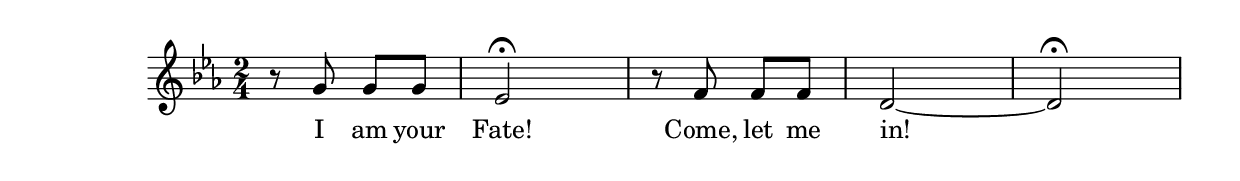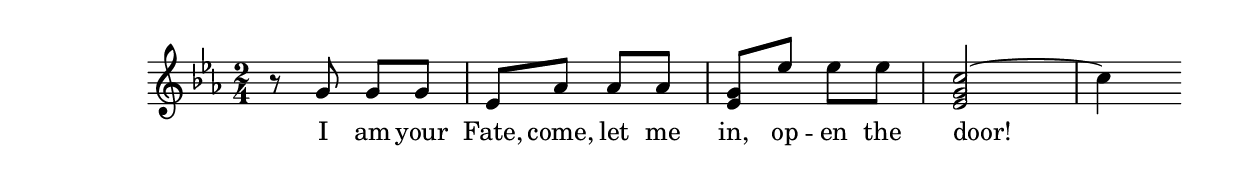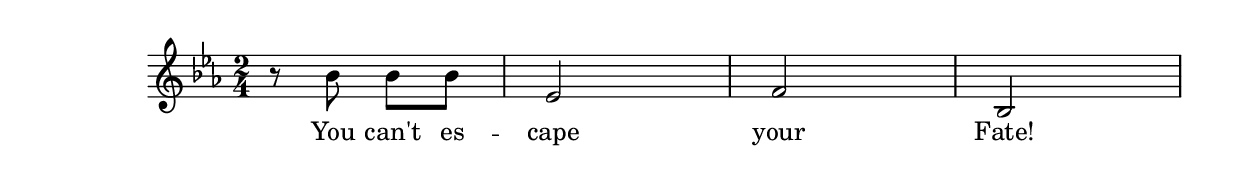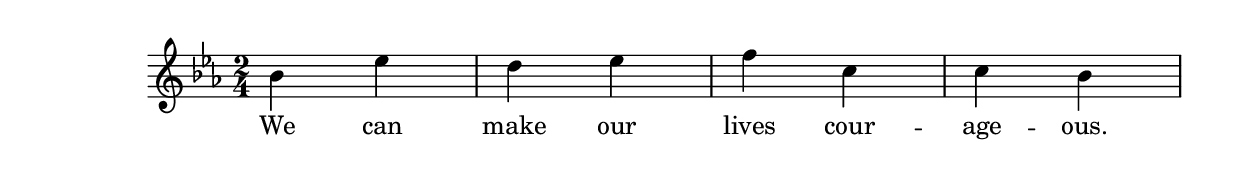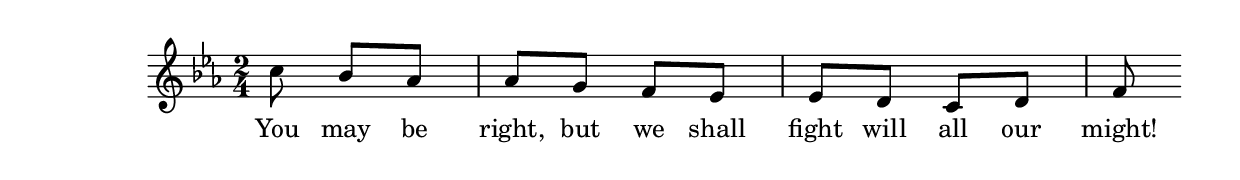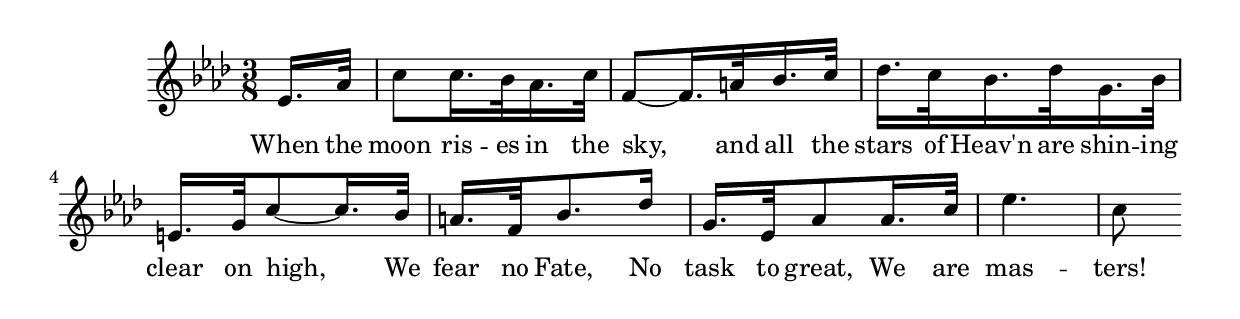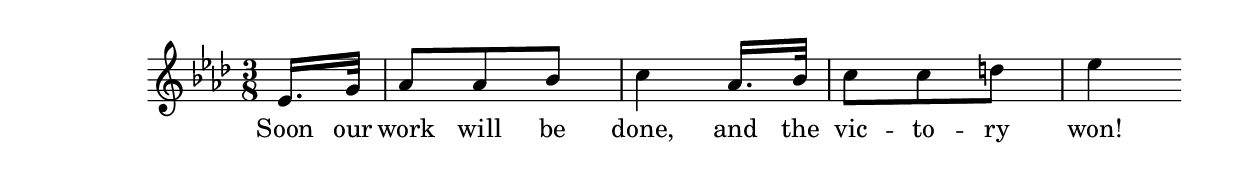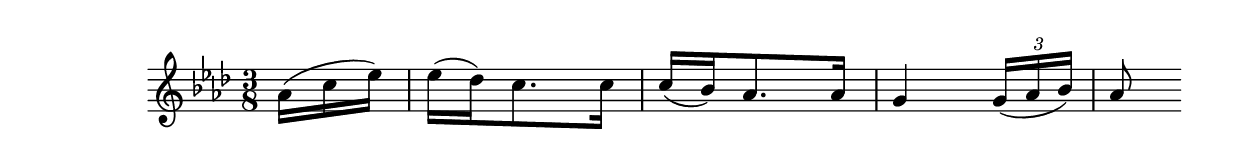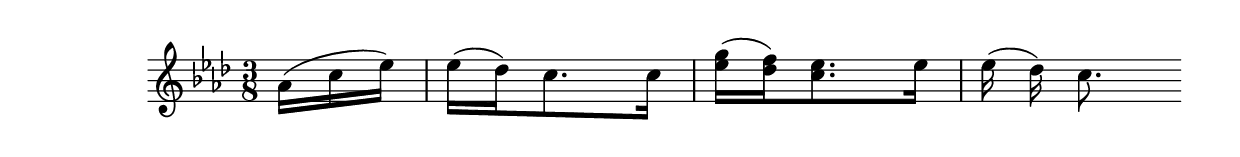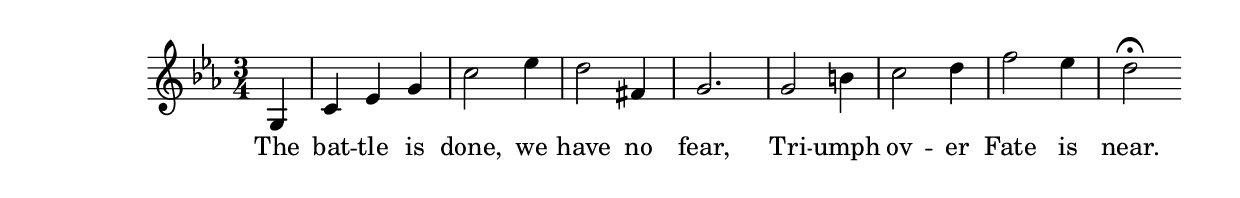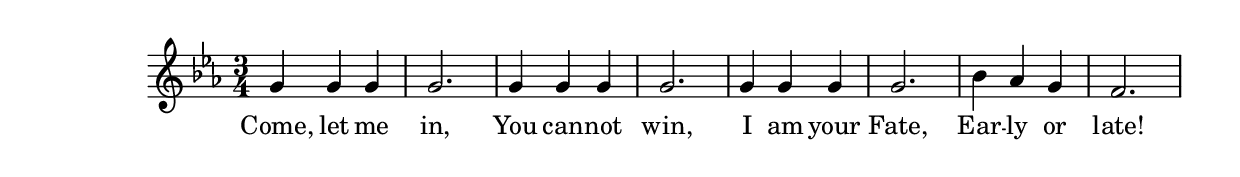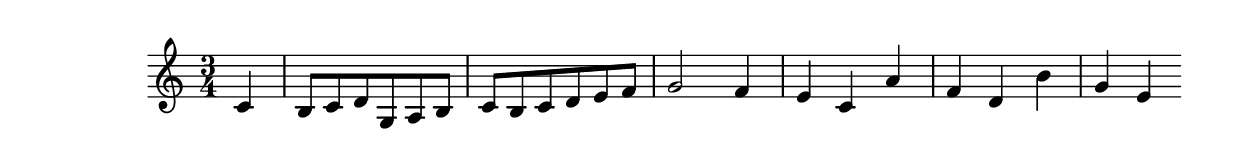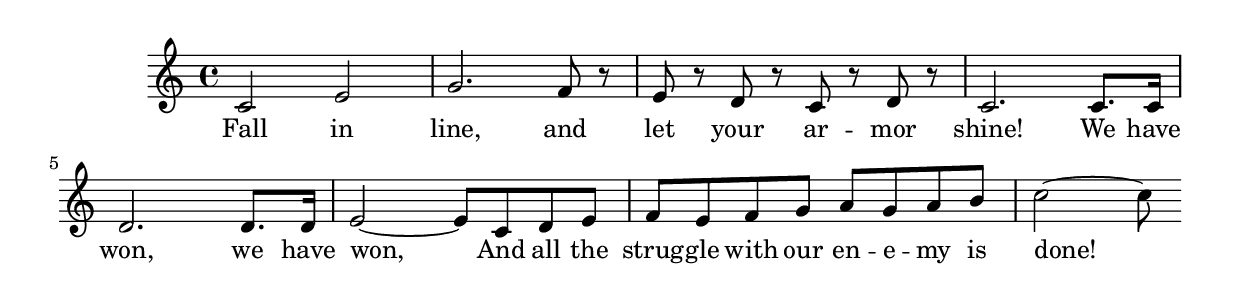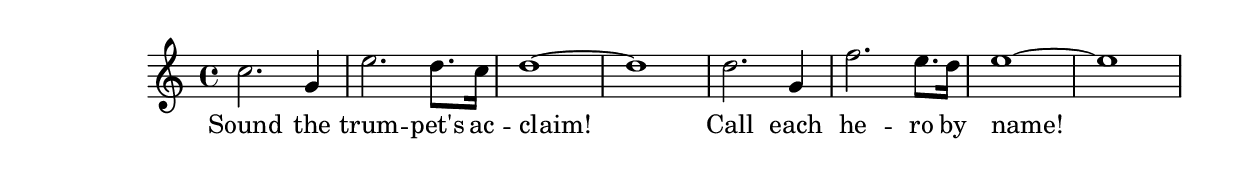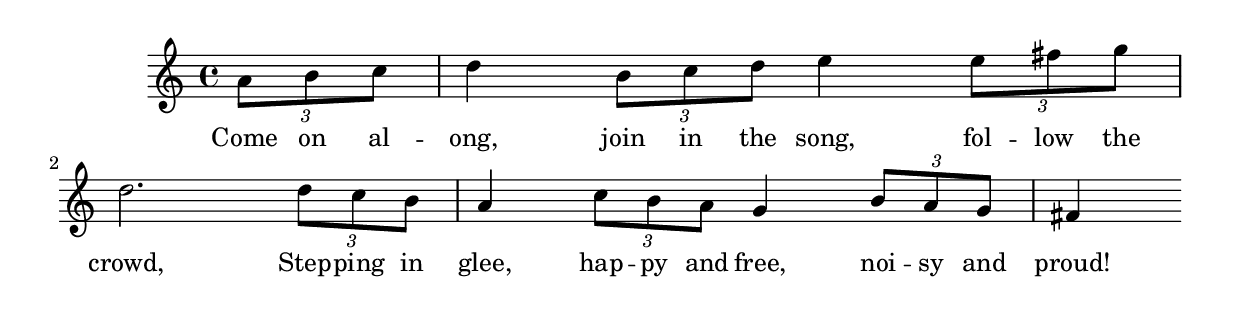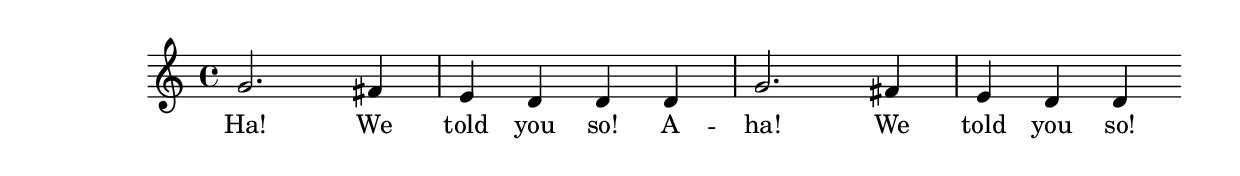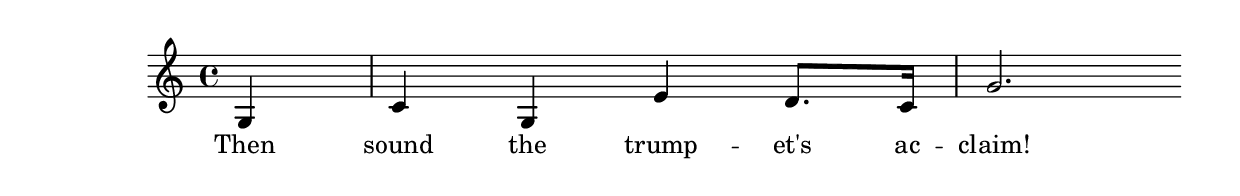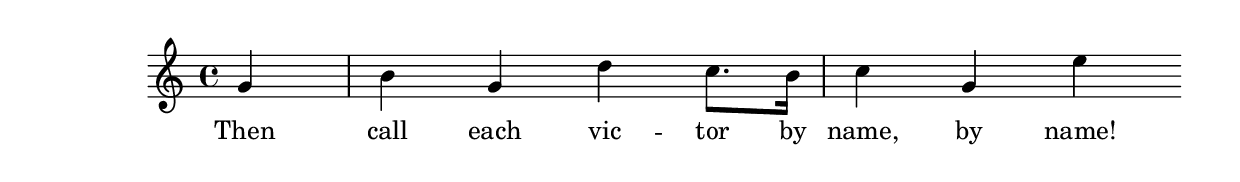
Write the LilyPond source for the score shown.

% Beethoven Symphony No. 4
\version "2.18.2"
% Melody definitions for movements of
% Beethovens's 5th Symphony (beethoven-005)

% Movement I Melody A {{{
melody_ia = <<
    \relative c'' {
        \clef "treble"
        \key c \minor
        \time 2/4
        r8 g g g | ees2\fermata | r8 f f f | d2~ | d2\fermata |
    }
    \addlyrics {
        I am your Fate! Come, let me in!
    }
>> % }}}

% Movement I Melody B {{{
melody_ib = <<
    \relative c'' {
        \clef "treble"
        \key c \minor
        \time 2/4
        r8 g g g | ees8 aes aes aes | <g ees>8 ees' ees ees | <c g ees>2~ | c4
    }
    \addlyrics {
        I am your Fate, come, let me in, op -- en the door!
    }
>> % }}}

% Movement I Melody C {{{
melody_ic = <<
    \relative c'' {
        \clef "treble"
        \key c \minor
        \time 2/4
        r8 bes bes bes | ees,2 | f2 | bes,2 |
    }
    \addlyrics {
        You can't es -- cape your Fate!
    }
>> % }}}

% Movement I Melody D {{{
melody_id = <<
    \relative c'' {
        \clef "treble"
        \key c \minor
        \time 2/4
        bes4 ees | d4 ees | f4 c | c4 bes |
    }
    \addlyrics {
        We can make our lives cour -- age -- ous.
    }
>> % }}}

% Movement I Melody E {{{
melody_ie = <<
    \relative c'' {
        \clef "treble"
        \key c \minor
        \time 2/4
        \partial 4. c8 bes aes |
        aes8 g f ees | ees8 d c d | f
    }
    \addlyrics {
        You may be right, but we shall fight will all our might!
    }
>> % }}}

% Movement II Melody A {{{
melody_iia = <<
    \relative c' {
        \clef "treble"
        \key aes \major
        \time 3/8
        \partial 8 ees16. aes32 |
        c8 c16. bes32 aes16. c32 |
        f,8~ f16. a32 bes16. c32 |
        des16. c32 bes16. des32 g,16. bes32 |
        e,16. g32 c8~ c16. bes32 |
        a16. f32 bes8. des16 |
        g,16. ees32 aes8 aes16. c32 | ees4. | c8
    }
    \addlyrics {
        When the moon ris -- es in the sky,
        and all the stars of Heav'n are shin -- ing
        clear on high, We fear no Fate,
        No task to great, We are mas -- ters!
    }
>> % }}}

% Movement II Melody B {{{
melody_iib = <<
    \relative c' {
        \clef "treble"
        \key aes \major
        \time 3/8
        \partial 8 ees16. g32 |
        aes8 aes bes |
        c4 aes16. bes32 |
        c8 c d | ees4
    }
    \addlyrics {
        Soon our work will be done,
        and the vic -- to -- ry won!
    }
>> % }}}

% Movement II Melody C {{{
melody_iic = <<
    \relative c'' {
        \clef "treble"
        \key aes \major
        \time 3/8
        \partial 8. aes16( c ees) |
        ees16( des) c8. c16 |
        c16( bes) aes8. aes16 |
        g4 \tuplet 3/2 { g16( aes bes) } |
        aes8
    }
    \addlyrics {
    }
>> % }}}

% Movement II Melody D {{{
melody_iid = <<
    \relative c'' {
        \clef "treble"
        \key aes \major
        \time 3/8
        \partial 8. aes16( c ees) |
        ees16( des) c8. c16 |
        <g' ees>16( <f des>) <ees c>8. ees16 |
        ees16( des) c8.
    }
    \addlyrics {
    }
>> % }}}

% Movement III Melody A {{{
melody_iiia = <<
    \relative c' {
        \clef "treble"
        \key c \minor
        \time 3/4
        \partial 4 g4 |
        c4 ees g | c2 ees4 |
        d2 fis,4 | g2. |
        g2 b4 | c2 d4 | f2 ees4 | d2\fermata
    }
    \addlyrics {
        The bat -- tle is done, we have no fear,
        Tri -- umph ov -- er Fate is near.
    }
>> % }}}

% Movement III Melody B {{{
melody_iiib = <<
    \relative c'' {
        \clef "treble"
        \key c \minor
        \time 3/4
        g4 g g | g2. | g4 g g | g2.
        g4 g g | g2. | bes4 aes g | f2.
    }
    \addlyrics {
      Come, let me in, You can -- not win,
      I am your Fate, Ear -- ly or late!
    }
>> % }}}

% Movement III Melody C {{{
melody_iiic = <<
    \relative c' {
        \clef "treble"
        \key c \major
        \time 3/4
        \partial 4 c4 |
        b8 c d g, a b | c b c d e f |
        g2 f4 | e c a' | f d b' | g e
    }
    \addlyrics {
    }
>> % }}}

% Movement IV Melody A {{{
melody_iva = <<
    \relative c' {
        \clef "treble"
        \key c \major
        \time 4/4
        c2 e | g2. f8 r8 | e8 r d r c r d r |
        c2. c8. c16 | d2. d8. d16 | e2~ e8 c d e |
        f8 e f g a g a b | c2~ c8
    }
    \addlyrics {
        Fall in line, and let your ar -- mor shine!
        We have won, we have won, And all the
        strug -- gle with our en -- e -- my is done!
    }
>> % }}}

% Movement IV Melody B {{{
melody_ivb = <<
    \relative c'' {
        \clef "treble"
        \key c \major
        \time 4/4
        c2. g4 | e'2. d8. c16 | d1~ | d1 | d2. g,4 |
        f'2. e8. d16 | e1~ | e1
    }
    \addlyrics {
        Sound the trum -- pet's ac -- claim!
        Call each he -- ro by name!
    }
>> % }}}

% Movement IV Melody C {{{
melody_ivc = <<
    \relative c'' {
        \clef "treble"
        \key c \major
        \time 4/4
        \partial 4 \tuplet 3/2 { a8 b c } |
        d4 \tuplet 3/2 { b8 c d } e4 \tuplet 3/2 { e8 fis g } |
        d2. \tuplet 3/2 { d8 c b } |
        a4 \tuplet 3/2 { c8 b a } g4 \tuplet 3/2 { b8 a g } |
        fis4
    }
    \addlyrics {
        Come on al -- ong, join in the song, fol -- low the
        crowd, Step -- ping in glee, hap -- py and free,
        noi -- sy and proud!
    }
>> % }}}

% Movement IV Melody D {{{
melody_ivd = <<
    \relative c'' {
        \clef "treble"
        \key c \major
        \time 4/4
        g2. fis4 | e4 d d d |
        g2. fis4 | e4 d d
    }
    \addlyrics {
        Ha! We told you so! A -- ha!
        We told you so!
    }
>> % }}}

% Movement IV Melody E {{{
melody_ive = <<
    \relative c' {
        \clef "treble"
        \key c \major
        \time 4/4
        \partial 4 g4 |
        c4 g e' d8. c16 | g'2.
    }
    \addlyrics {
        Then sound the trump -- et's ac -- claim!
    }
>> % }}}

% Movement IV Melody F {{{
melody_ivf = <<
    \relative c'' {
        \clef "treble"
        \key c \major
        \time 4/4
        \partial 4 g4 |
        b4 g d' c8. b16 |
        c4 g e'
    }
    \addlyrics {
        Then call each vic -- tor by name, by name!
    }
>> % }}}

\paper { oddFooterMarkup = ##f }
\layout { ragged-right = ##f }

\book { \bookOutputSuffix "1a" \melody_ia }
\book { \bookOutputSuffix "1b" \melody_ib }
\book { \bookOutputSuffix "1c" \melody_ic }
\book { \bookOutputSuffix "1d" \melody_id }
\book { \bookOutputSuffix "1e" \melody_ie }
\book { \bookOutputSuffix "2a" \melody_iia }
\book { \bookOutputSuffix "2b" \melody_iib }
\book { \bookOutputSuffix "2c" \melody_iic }
\book { \bookOutputSuffix "2d" \melody_iid }
\book { \bookOutputSuffix "3a" \melody_iiia }
\book { \bookOutputSuffix "3b" \melody_iiib }
\book { \bookOutputSuffix "3c" \melody_iiic }
\book { \bookOutputSuffix "4a" \melody_iva }
\book { \bookOutputSuffix "4b" \melody_ivb }
\book { \bookOutputSuffix "4c" \melody_ivc }
\book { \bookOutputSuffix "4d" \melody_ivd }
\book { \bookOutputSuffix "4e" \melody_ive }
\book { \bookOutputSuffix "4f" \melody_ivf }
